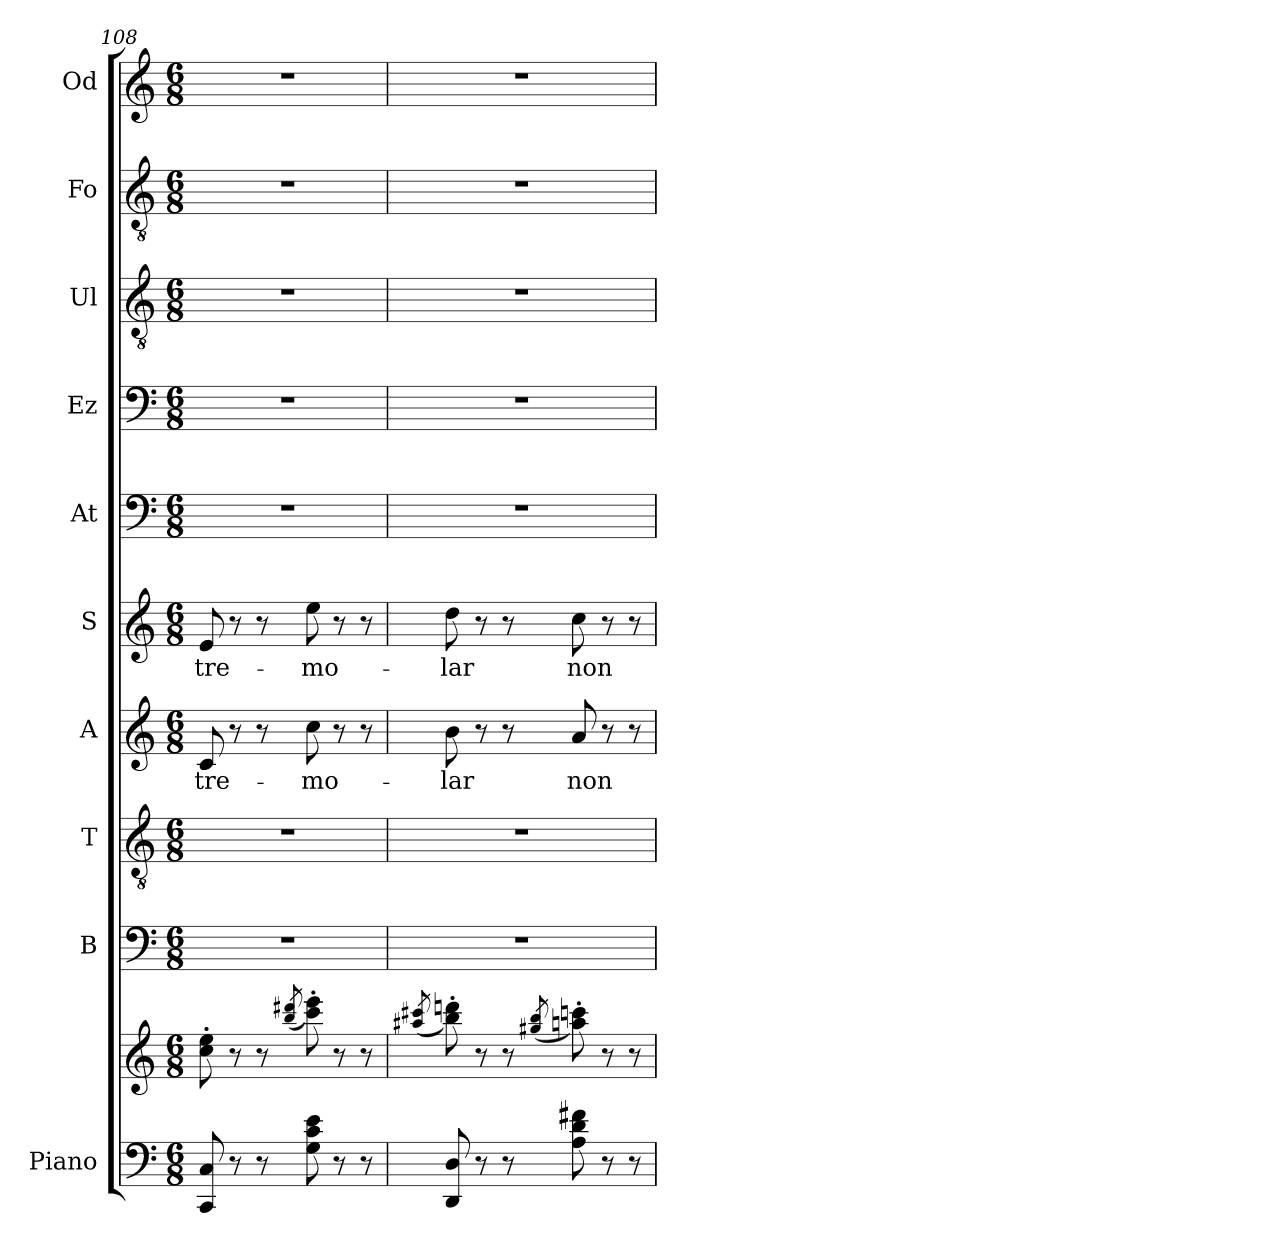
**kern	**kern	**kern	**kern	**kern	**text	**kern	**text	**kern	**kern	**kern	**kern	**kern
*part10	*part10	*part9	*part8	*part7	*part7	*part6	*part6	*part5	*part4	*part3	*part2	*part1
*staff11	*staff10	*staff9	*staff8	*staff7	*staff7	*staff6	*staff6	*staff5	*staff4	*staff3	*staff2	*staff1
*I"Piano	*	*I"B	*I"T	*I"A	*	*I"S	*	*I"At	*I"Ez	*I"Ul	*I"Fo	*I"Od
*I'Pno	*	*I'B	*I'T	*I'A	*	*I'S	*	*I'At	*I'Ez	*I'Ul	*I'Fo	*I'Od
*clefF4	*clefG2	*clefF4	*clefGv2	*clefG2	*	*clefG2	*	*clefF4	*clefF4	*clefGv2	*clefGv2	*clefG2
*k[]	*k[]	*k[]	*k[]	*k[]	*	*k[]	*	*k[]	*k[]	*k[]	*k[]	*k[]
*M6/8	*M6/8	*M6/8	*M6/8	*M6/8	*	*M6/8	*	*M6/8	*M6/8	*M6/8	*M6/8	*M6/8
=108	=108	=108	=108	=108	=108	=108	=108	=108	=108	=108	=108	=108
!	!	!	!	!	!LO:LY:b	!	!LO:LY:b	!	!	!	!	!
8CC/ 8C/	8cc\' 8ee\'	2.r	2.r	8c/	tre-	8e/	tre-	2.r	2.r	2.r	2.r	2.r
8r	8r	.	.	8r	.	8r	.	.	.	.	.	.
8r	8r	.	.	8r	.	8r	.	.	.	.	.	.
.	(<8qbb/ 8qddd#X/	.	.	.	.	.	.	.	.	.	.	.
!	!	!	!	!	!LO:LY:b	!	!LO:LY:b	!	!	!	!	!
8G\ 8c\ 8e\	8ccc\' 8eee\')	.	.	8cc\	-mo-	8ee\	-mo-	.	.	.	.	.
8r	8r	.	.	8r	.	8r	.	.	.	.	.	.
8r	8r	.	.	8r	.	8r	.	.	.	.	.	.
=109	=109	=109	=109	=109	=109	=109	=109	=109	=109	=109	=109	=109
.	(<8qaa#X/ 8qccc#X/	.	.	.	.	.	.	.	.	.	.	.
!	!	!	!	!	!LO:LY:b	!	!LO:LY:b	!	!	!	!	!
8DD/ 8D/	8bb\' 8dddn\')	2.r	2.r	8b\	-lar	8dd\	-lar	2.r	2.r	2.r	2.r	2.r
8r	8r	.	.	8r	.	8r	.	.	.	.	.	.
8r	8r	.	.	8r	.	8r	.	.	.	.	.	.
.	(<8qgg#X/ 8qbb/	.	.	.	.	.	.	.	.	.	.	.
!	!	!	!	!	!LO:LY:b	!	!LO:LY:b	!	!	!	!	!
8A\ 8d\ 8f#X\	8aan\' 8cccn\')	.	.	8a/	non	8cc\	non	.	.	.	.	.
8r	8r	.	.	8r	.	8r	.	.	.	.	.	.
8r	8r	.	.	8r	.	8r	.	.	.	.	.	.
=	=	=	=	=	=	=	=	=	=	=	=	=
*-	*-	*-	*-	*-	*-	*-	*-	*-	*-	*-	*-	*-
